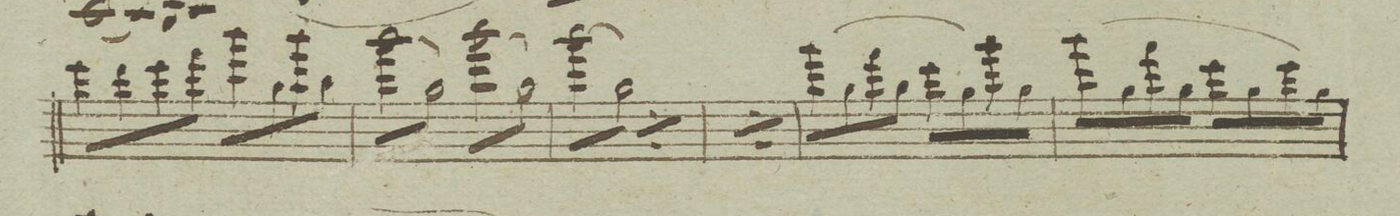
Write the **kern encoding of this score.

**kern	**dynam
*I"Violino. 1mo	*
*clefG2	*
*k[]	*
*met(c)	*
*M4/4	*
8eee\L	.
8ddd\	.
8eee\	.
8fff\J	.
8ggg\L	.
8gg\	.
8ggg\	.
8gg\J	.
=115	=115
*tremolo	*
(>8ggg\L	.
8gg\	.
8ggg\	.
8gg\J)	.
(>8ggg\L	.
8gg\	.
8ggg\	.
8gg\J)	.
=116	=116
(>8ggg\L	.
8gg\	.
8ggg\	.
8gg\J)	.
*Xtremolo	*
*rep	*
(8ggg\L	.
8gg\	.
8ggg\	.
8gg\J)	.
*Xrep	*
=117	=117
*rep	*
(8ggg\L	.
8gg\	.
8ggg\	.
8gg\J)	.
(8ggg\L	.
8gg\)	.
(8ggg\	.
8gg\J)	.
*Xrep	*
=118	=118
(>8ggg\L	.
8gg\	.
8fff\	.
8gg\J	.
8eee\L	.
8gg\	.
8ggg\)	.
8gg\J	.
=119	=119
(>8ggg\L	.
8gg\	.
8fff\	.
8gg\J	.
8eee\L	.
8gg\	.
8eee\)	.
8gg\J	.
=120	=120
*-	*-
